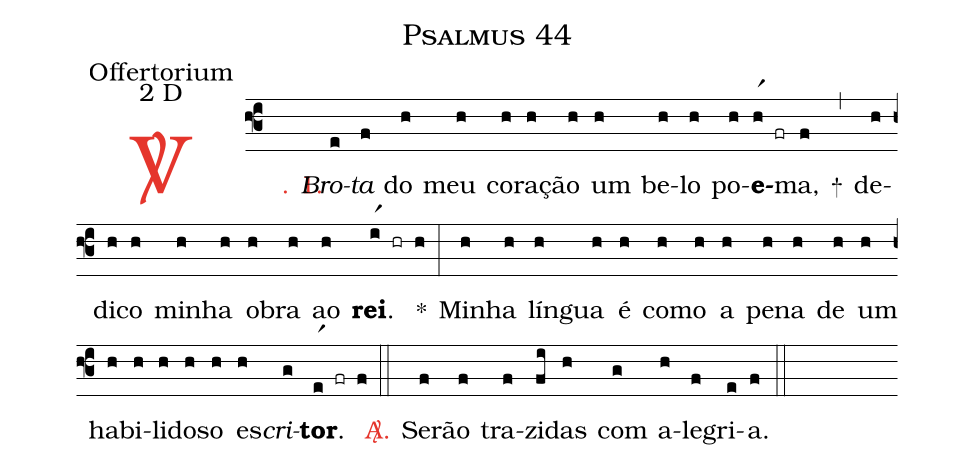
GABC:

name: Psalmus 44;
office-part: Offertorium;
mode: 2;
mode-differentia: D;
%%
(f3)

<c><sp>V/</sp>. 1.</c>() <i>Br{o}</i>(e)<i>ta</i>(f) do(h) meu(h) co(h)ra(h)ção(h) um(h) be(h)lo(h) po(h)<b>e</b>(hr1 fr)ma,(f) +(,) de(h)di(h)co(h) mi(h)nha(h) o(h)bra(h) ao(h) <b>rei</b>.(ir1 hr h) *(:) Mi(h)nha(h) lín(h)gua(h) é(h) co(h)mo(h) a(h) pe(h)na(h) de(h) um(h) ha(h)bi(h)li(h)do(h)so(h) es(h)<i>cri</i>(g)<b>tor</b>.(er1 fr f)

(::)

<nlba><c><sp>A/</sp>.</c>() Se</nlba>(f)rão(f) tra(f)zi(fi)das(h) com(g) a(h)le(f)gri(e)a.(f)

(::)
